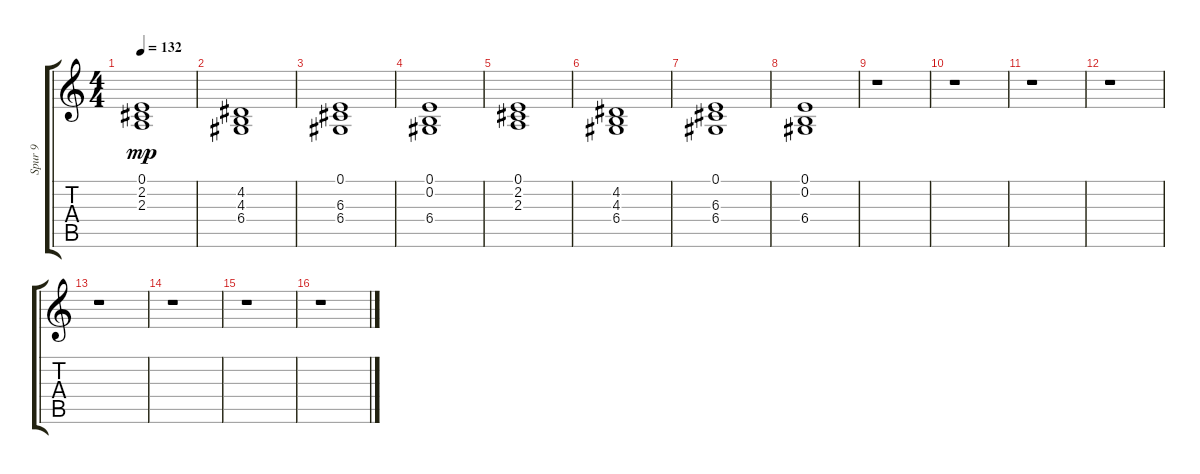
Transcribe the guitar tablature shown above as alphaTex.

\track ("Spur 9" "Spur 9") {instrument pad3polysynth}
\staff {score tabs}
\tuning (E4 B3 G3 D3 A2 E2) {hide}
\ts (4 4)
\tempo 132
\clef g2
\ks c
(0.1 2.2 2.3).1{dy mp} |
(4.2 4.3 6.4).1 |
(0.1 6.3 6.4).1 |
(0.1 0.2 6.4).1 |
(0.1 2.2 2.3).1 |
(4.2 4.3 6.4).1 |
(0.1 6.3 6.4).1 |
(0.1 0.2 6.4).1 |
r.1 |
r.1 |
r.1 |
r.1 |
r.1 |
r.1 |
r.1 |
r.1
